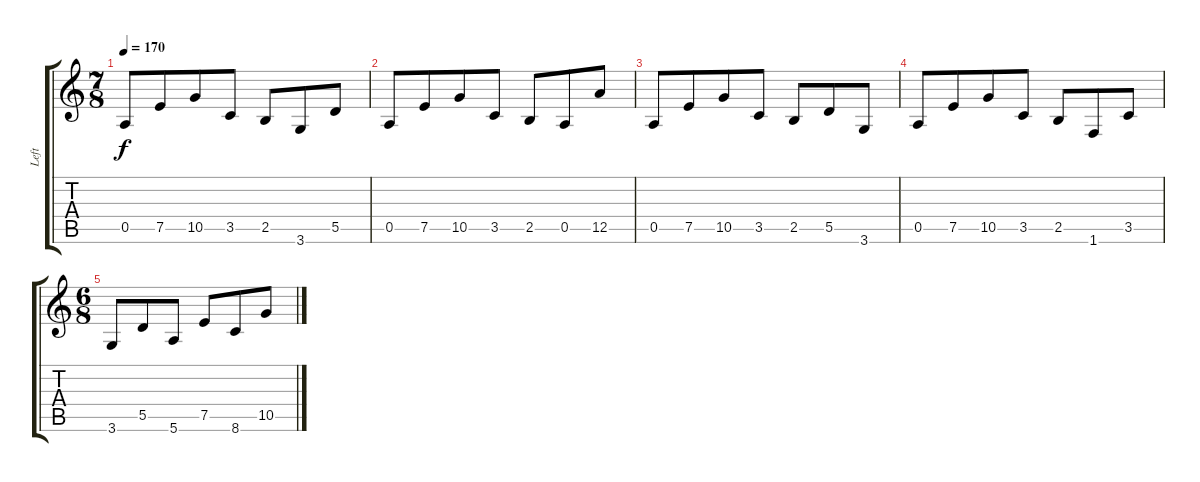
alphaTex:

\track ("Left" "Left") {instrument electricguitarjazz}
\staff {score tabs}
\tuning (E4 B3 G3 D3 A2 E2) {hide}
\ts (7 8)
\tempo 170
\clef g2
\ks c
0.5.8{dy f} 7.5.8 10.5.8 3.5.8 2.5.8 3.6.8 5.5.8 |
0.5.8 7.5.8 10.5.8 3.5.8 2.5.8 0.5.8 12.5.8 |
0.5.8 7.5.8 10.5.8 3.5.8 2.5.8 5.5.8 3.6.8 |
0.5.8 7.5.8 10.5.8 3.5.8 2.5.8 1.6.8 3.5.8 |
\ts (6 8)
3.6.8 5.5.8 5.6.8 7.5.8 8.6.8 10.5.8
